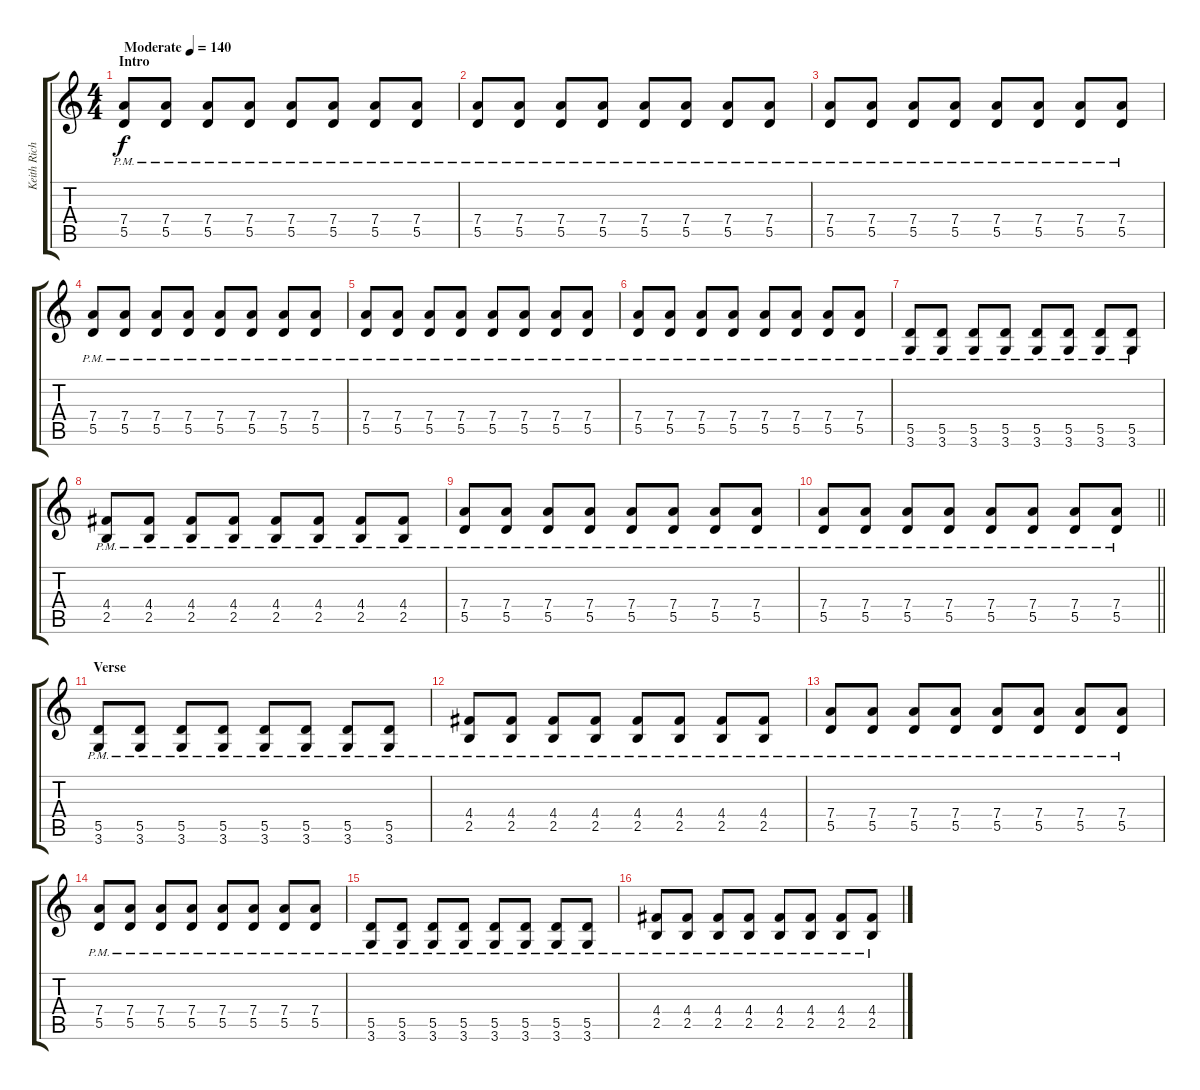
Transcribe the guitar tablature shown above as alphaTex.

\track ("Keith Richards" "Keith Rich") {instrument electricguitarjazz}
\staff {score tabs}
\tuning (E4 B3 G3 D3 A2 E2) {hide}
\ts (4 4)
\section ("" "Intro")
\tempo (140 "Moderate")
\clef g2
\ks c
(7.4{pm} 5.5{pm}).8{dy f instrument electricguitarjazz} (7.4{pm} 5.5{pm}).8 (7.4{pm} 5.5{pm}).8 (7.4{pm} 5.5{pm}).8 (7.4{pm} 5.5{pm}).8 (7.4{pm} 5.5{pm}).8 (7.4{pm} 5.5{pm}).8 (7.4{pm} 5.5{pm}).8 |
(7.4{pm} 5.5{pm}).8 (7.4{pm} 5.5{pm}).8 (7.4{pm} 5.5{pm}).8 (7.4{pm} 5.5{pm}).8 (7.4{pm} 5.5{pm}).8 (7.4{pm} 5.5{pm}).8 (7.4{pm} 5.5{pm}).8 (7.4{pm} 5.5{pm}).8 |
(7.4{pm} 5.5{pm}).8 (7.4{pm} 5.5{pm}).8 (7.4{pm} 5.5{pm}).8 (7.4{pm} 5.5{pm}).8 (7.4{pm} 5.5{pm}).8 (7.4{pm} 5.5{pm}).8 (7.4{pm} 5.5{pm}).8 (7.4{pm} 5.5{pm}).8 |
(7.4{pm} 5.5{pm}).8 (7.4{pm} 5.5{pm}).8 (7.4{pm} 5.5{pm}).8 (7.4{pm} 5.5{pm}).8 (7.4{pm} 5.5{pm}).8 (7.4{pm} 5.5{pm}).8 (7.4{pm} 5.5{pm}).8 (7.4{pm} 5.5{pm}).8 |
(7.4{pm} 5.5{pm}).8 (7.4{pm} 5.5{pm}).8 (7.4{pm} 5.5{pm}).8 (7.4{pm} 5.5{pm}).8 (7.4{pm} 5.5{pm}).8 (7.4{pm} 5.5{pm}).8 (7.4{pm} 5.5{pm}).8 (7.4{pm} 5.5{pm}).8 |
(7.4{pm} 5.5{pm}).8 (7.4{pm} 5.5{pm}).8 (7.4{pm} 5.5{pm}).8 (7.4{pm} 5.5{pm}).8 (7.4{pm} 5.5{pm}).8 (7.4{pm} 5.5{pm}).8 (7.4{pm} 5.5{pm}).8 (7.4{pm} 5.5{pm}).8 |
(5.5{pm} 3.6{pm}).8 (5.5{pm} 3.6{pm}).8 (5.5{pm} 3.6{pm}).8 (5.5{pm} 3.6{pm}).8 (5.5{pm} 3.6{pm}).8 (5.5{pm} 3.6{pm}).8 (5.5{pm} 3.6{pm}).8 (5.5{pm} 3.6{pm}).8 |
(4.4{pm} 2.5{pm}).8 (4.4{pm} 2.5{pm}).8 (4.4{pm} 2.5{pm}).8 (4.4{pm} 2.5{pm}).8 (4.4{pm} 2.5{pm}).8 (4.4{pm} 2.5{pm}).8 (4.4{pm} 2.5{pm}).8 (4.4{pm} 2.5{pm}).8 |
(7.4{pm} 5.5{pm}).8 (7.4{pm} 5.5{pm}).8 (7.4{pm} 5.5{pm}).8 (7.4{pm} 5.5{pm}).8 (7.4{pm} 5.5{pm}).8 (7.4{pm} 5.5{pm}).8 (7.4{pm} 5.5{pm}).8 (7.4{pm} 5.5{pm}).8 |
\barLineRight lightlight
(7.4{pm} 5.5{pm}).8 (7.4{pm} 5.5{pm}).8 (7.4{pm} 5.5{pm}).8 (7.4{pm} 5.5{pm}).8 (7.4{pm} 5.5{pm}).8 (7.4{pm} 5.5{pm}).8 (7.4{pm} 5.5{pm}).8 (7.4{pm} 5.5{pm}).8 |
\section ("" "Verse")
(5.5{pm} 3.6{pm}).8 (5.5{pm} 3.6{pm}).8 (5.5{pm} 3.6{pm}).8 (5.5{pm} 3.6{pm}).8 (5.5{pm} 3.6{pm}).8 (5.5{pm} 3.6{pm}).8 (5.5{pm} 3.6{pm}).8 (5.5{pm} 3.6{pm}).8 |
(4.4{pm} 2.5{pm}).8 (4.4{pm} 2.5{pm}).8 (4.4{pm} 2.5{pm}).8 (4.4{pm} 2.5{pm}).8 (4.4{pm} 2.5{pm}).8 (4.4{pm} 2.5{pm}).8 (4.4{pm} 2.5{pm}).8 (4.4{pm} 2.5{pm}).8 |
(7.4{pm} 5.5{pm}).8 (7.4{pm} 5.5{pm}).8 (7.4{pm} 5.5{pm}).8 (7.4{pm} 5.5{pm}).8 (7.4{pm} 5.5{pm}).8 (7.4{pm} 5.5{pm}).8 (7.4{pm} 5.5{pm}).8 (7.4{pm} 5.5{pm}).8 |
(7.4{pm} 5.5{pm}).8 (7.4{pm} 5.5{pm}).8 (7.4{pm} 5.5{pm}).8 (7.4{pm} 5.5{pm}).8 (7.4{pm} 5.5{pm}).8 (7.4{pm} 5.5{pm}).8 (7.4{pm} 5.5{pm}).8 (7.4{pm} 5.5{pm}).8 |
(5.5{pm} 3.6{pm}).8 (5.5{pm} 3.6{pm}).8 (5.5{pm} 3.6{pm}).8 (5.5{pm} 3.6{pm}).8 (5.5{pm} 3.6{pm}).8 (5.5{pm} 3.6{pm}).8 (5.5{pm} 3.6{pm}).8 (5.5{pm} 3.6{pm}).8 |
(4.4{pm} 2.5{pm}).8 (4.4{pm} 2.5{pm}).8 (4.4{pm} 2.5{pm}).8 (4.4{pm} 2.5{pm}).8 (4.4{pm} 2.5{pm}).8 (4.4{pm} 2.5{pm}).8 (4.4{pm} 2.5{pm}).8 (4.4{pm} 2.5{pm}).8
